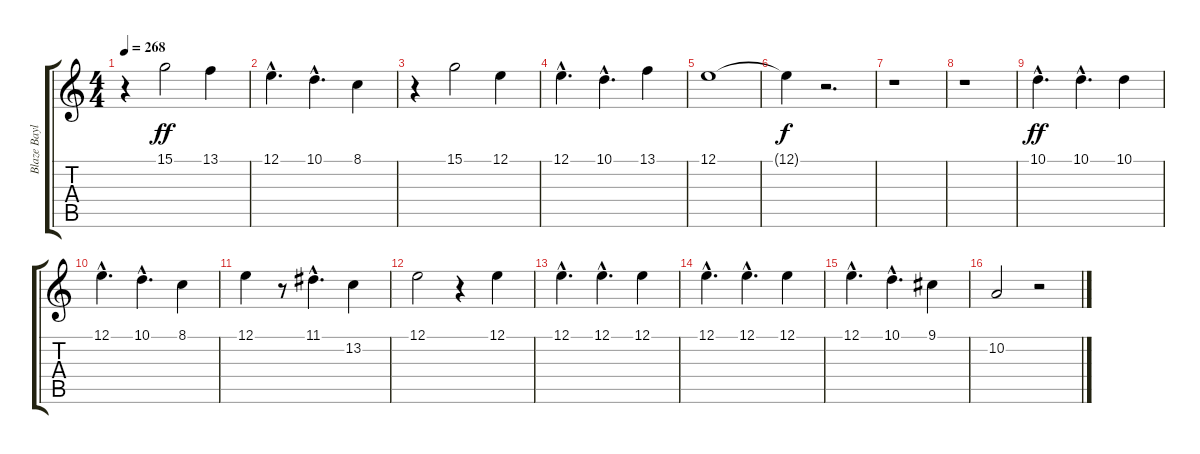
\track ("Blaze Bayley" "Blaze Bayl") {instrument voiceoohs}
\staff {score tabs}
\tuning (E4 B3 G3 D3 A2 E2) {hide}
\ts (4 4)
\tempo 268
\clef g2
\ks c
r.4{dy ff} 15.1.2 13.1.4 |
12.1{hac}.4{d} 10.1{hac}.4{d} 8.1.4 |
r.4 15.1.2 12.1.4 |
12.1{hac}.4{d} 10.1{hac}.4{d} 13.1.4 |
12.1.1 |
12.1{t}.4{dy f} r.2{d} |
r.1 |
r.1 |
10.1{hac}.4{d dy ff} 10.1{hac}.4{d} 10.1.4 |
12.1{hac}.4{d} 10.1{hac}.4{d} 8.1.4 |
12.1.4 r.8 11.1{hac}.4{d} 13.2.4 |
12.1.2 r.4 12.1.4 |
12.1{hac}.4{d} 12.1{hac}.4{d} 12.1.4 |
12.1{hac}.4{d} 12.1{hac}.4{d} 12.1.4 |
12.1{hac}.4{d} 10.1{hac}.4{d} 9.1.4 |
10.2.2 r.2
